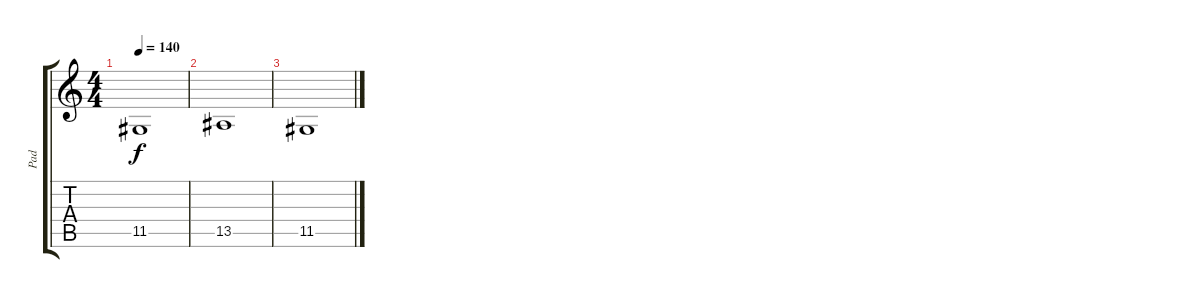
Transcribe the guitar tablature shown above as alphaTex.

\track ("Pad" "Pad") {instrument pad2warm}
\staff {score tabs}
\tuning (E4 B3 G3 D3 A2 E2) {hide}
\ts (4 4)
\tempo 140
\clef g2
\ks c
11.5.1{dy f} |
13.5.1 |
11.5.1
